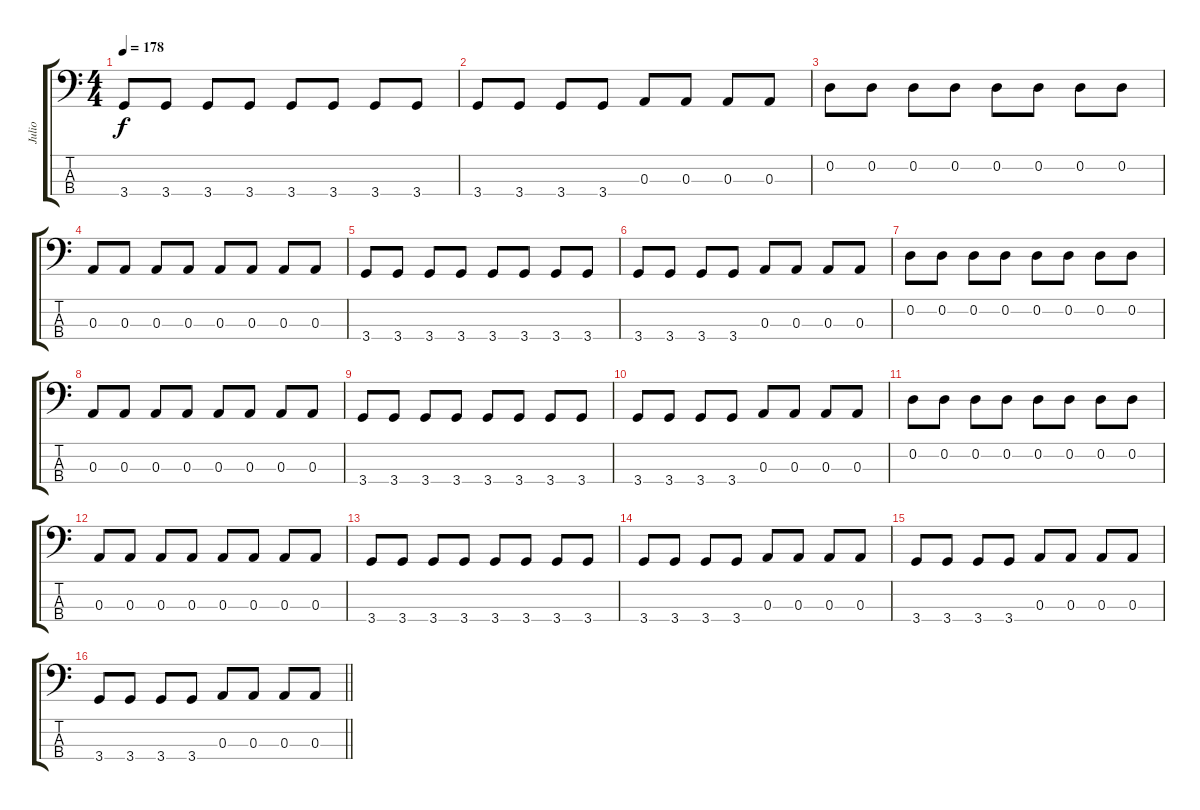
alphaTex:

\track ("Julio" "Julio") {instrument electricbassfinger}
\staff {score tabs}
\tuning (G2 D2 A1 E1) {hide}
\ts (4 4)
\tempo 178
\clef f4
\ks c
3.4.8{dy f} 3.4.8 3.4.8 3.4.8 3.4.8 3.4.8 3.4.8 3.4.8 |
3.4.8 3.4.8 3.4.8 3.4.8 0.3.8 0.3.8 0.3.8 0.3.8 |
0.2.8 0.2.8 0.2.8 0.2.8 0.2.8 0.2.8 0.2.8 0.2.8 |
0.3.8 0.3.8 0.3.8 0.3.8 0.3.8 0.3.8 0.3.8 0.3.8 |
3.4.8 3.4.8 3.4.8 3.4.8 3.4.8 3.4.8 3.4.8 3.4.8 |
3.4.8 3.4.8 3.4.8 3.4.8 0.3.8 0.3.8 0.3.8 0.3.8 |
0.2.8 0.2.8 0.2.8 0.2.8 0.2.8 0.2.8 0.2.8 0.2.8 |
0.3.8 0.3.8 0.3.8 0.3.8 0.3.8 0.3.8 0.3.8 0.3.8 |
3.4.8 3.4.8 3.4.8 3.4.8 3.4.8 3.4.8 3.4.8 3.4.8 |
3.4.8 3.4.8 3.4.8 3.4.8 0.3.8 0.3.8 0.3.8 0.3.8 |
0.2.8 0.2.8 0.2.8 0.2.8 0.2.8 0.2.8 0.2.8 0.2.8 |
0.3.8 0.3.8 0.3.8 0.3.8 0.3.8 0.3.8 0.3.8 0.3.8 |
3.4.8 3.4.8 3.4.8 3.4.8 3.4.8 3.4.8 3.4.8 3.4.8 |
3.4.8 3.4.8 3.4.8 3.4.8 0.3.8 0.3.8 0.3.8 0.3.8 |
3.4.8 3.4.8 3.4.8 3.4.8 0.3.8 0.3.8 0.3.8 0.3.8 |
\barLineRight lightlight
3.4.8 3.4.8 3.4.8 3.4.8 0.3.8 0.3.8 0.3.8 0.3.8
